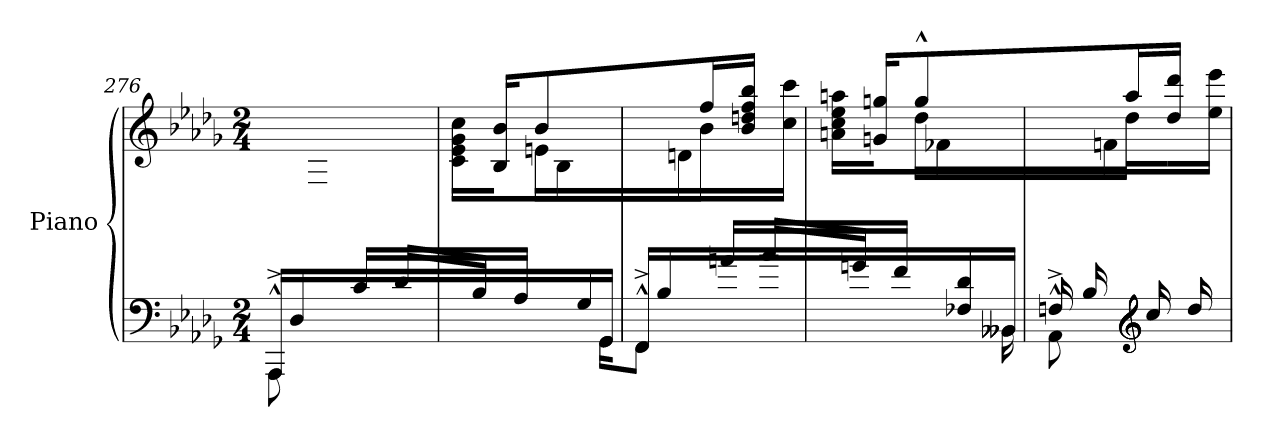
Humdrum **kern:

**kern	**kern
*part1	*part1
*staff2	*staff1
*I"Piano	*
*I'Pno.	*
!!LO:LB:g=z
*clefF4	*clefG2
*k[b-e-a-d-g-]	*k[b-e-a-d-g-]
*M2/4	*M2/4
=276	=276
*^	*^
*	*^	*	*
4ryy	16AAA-/LL	8AAA-^^^\	4ryy	8ryy
.	16D-/	.	.	.
.	8ryy	8ryy	.	16Fn\
.	.	.	.	16d-\JJ
16c/LL	4ryy	4ryy	16ryy	4ryy
16ryy	.	.	16d-\ 16f\ 16a-\ 16dd-\JJ	.
16d-/LL	.	.	16ryy	.
16ryy	.	.	16e-\ 16ee-\JJ	.
=277	=277	=277	=277	=277
16ryy	4ryy	4ryy	16c\ 16e-\ 16g-\ 16cc\LL	4ryy
16B-/JJ	.	.	16ryy	.
16ryy	.	.	16B-\ 16b-\LL	.
16A-/JJ	.	.	16ryy	.
4ryy	8ryy	8.ryy	8b-/	16en\LL
.	.	.	.	16B-\
.	16G-/	.	8ryy	8ryy
.	16GG-/JJ	16GG-\KL	.	.
=278	=278	=278	=278	=278
4ryy	16FF/LL	8FF^^^\J	8.ryy	8ryy
.	16B-/	.	.	.
.	8ryy	8ryy	.	16dn\
.	.	.	16ff/	16b-\JJ
16an/LL	4ryy	4ryy	16ryy	4ryy
16ryy	.	.	16b-\ 16ddn\ 16ff\ 16bb-\JJ	.
16b-/LL	.	.	16ryy	.
16ryy	.	.	16cc\ 16ccc\JJ	.
=279	=279	=279	=279	=279
16ryy	4ryy	4ryy	16an\ 16cc\ 16ee-\ 16aan\LL	4ryy
16gn/JJ	.	.	16ryy	.
16ryy	.	.	16gn\ 16ggn\LL	.
16f/JJ	.	.	16ryy	.
4ryy	8ryy	8ryy	8gg^^/	16dd-\LL
.	.	.	.	16f-X\
.	16F-X/ 16d-/	16ryy	8ryy	8ryy
.	16BB--X/JJ	16BB--\	.	.
!!LO:LB:g=z	!!
=280	=280	=280	=280	=280
4ryy	16Fn/LL	8AA-^^^\	8.ryy	8ryy
.	16B-/	.	.	.
.	8ryy	8ryy	.	16fn\
.	.	.	16aa-/	16dd-\JJ
*clefG2	*	*	*	*
16cc/LL	4rcyy	4reyy	16ryy	4ryy
16ryy	.	.	16dd-\ 16ddd-\JJ	.
16dd-/LL	.	.	16ryy	.
16ryy	.	.	16ee-\ 16eee-\JJ	.
*v	*v	*v	*	*
*	*v	*v
=	=
*-	*-
